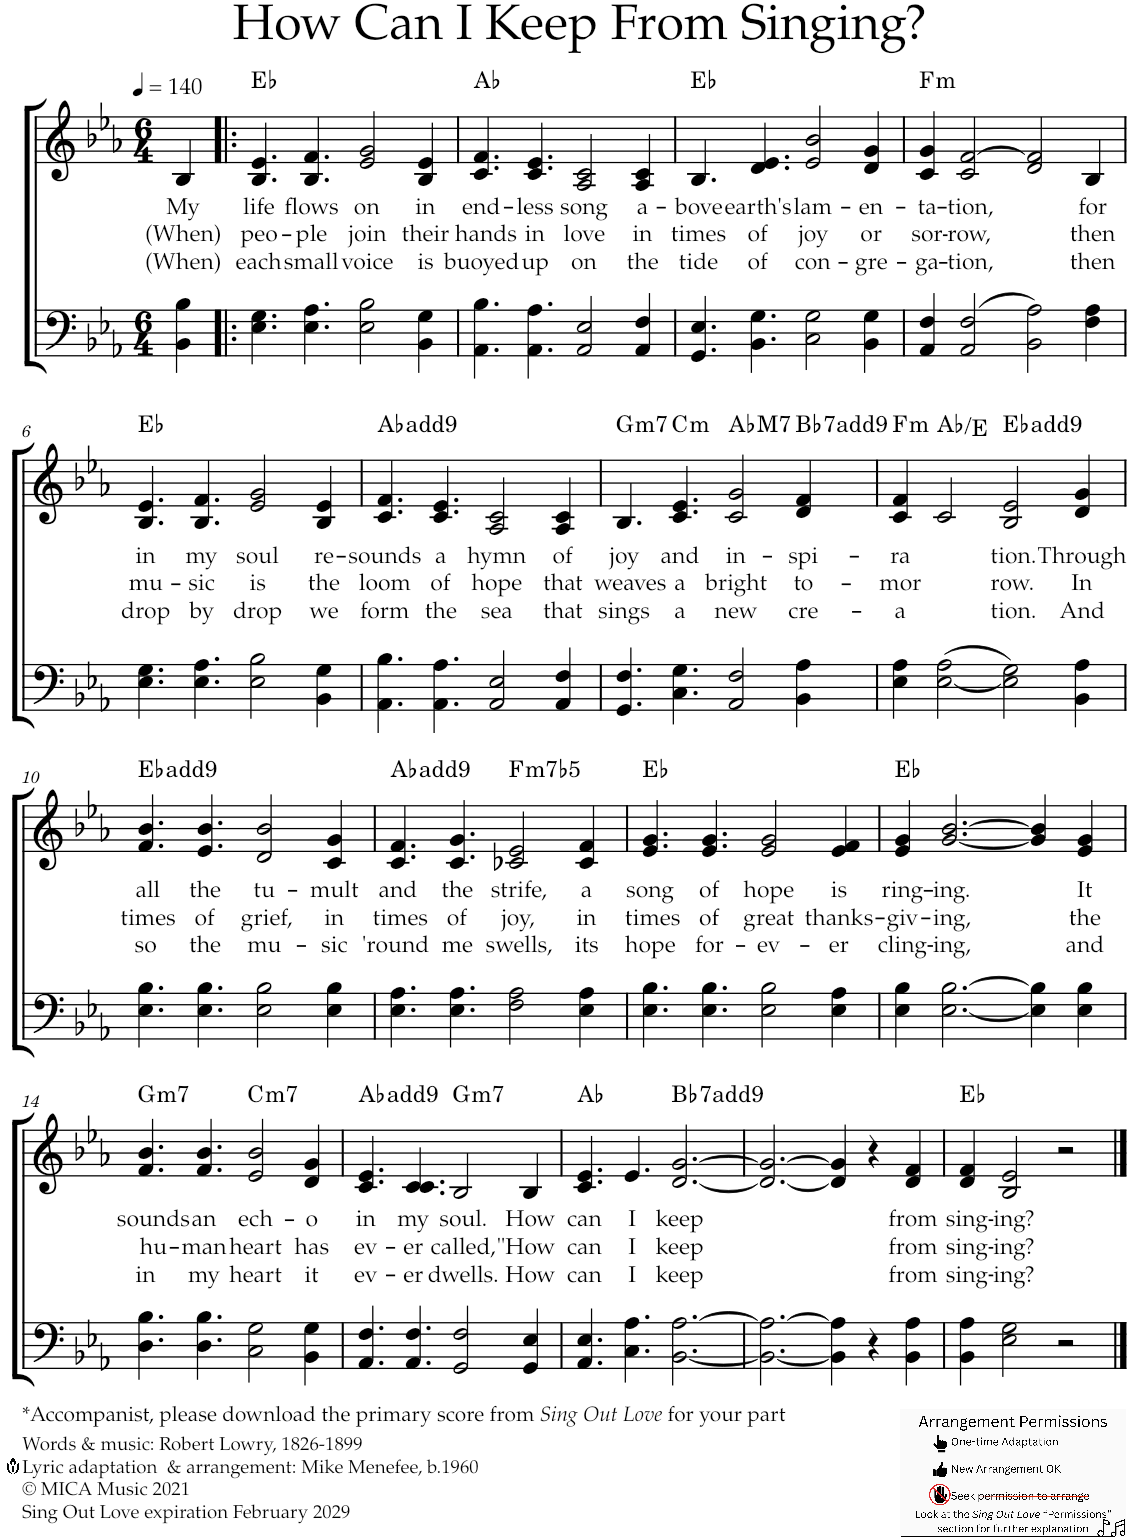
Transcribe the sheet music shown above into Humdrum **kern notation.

**kern	**kern	**text	**text	**text	**harte
*part2	*part1	*part1	*part1	*part1	*part1
*staff2	*staff1	*staff1	*staff1	*staff1	*
*I"TB	*I"SA	*	*	*	*
*clefF4	*clefG2	*	*	*	*
*k[b-e-a-]	*k[b-e-a-]	*	*	*	*
*M6/4	*M6/4	*	*	*	*
*MM140	*MM140	*	*	*	*
=1	=1	=1	=1	=1	=1
!	!	!LO:LY:b	!LO:LY:b	!LO:LY:b	!
4BB-\ 4B-\	4B-/	My	(When)	(When)	.
=2!|:	=2!|:	=2!|:	=2!|:	=2!|:	=2!|:
!	!	!LO:LY:b	!LO:LY:b	!LO:LY:b	!
4.E-\ 4.G\	4.B-/ 4.e-/	life	peo-	each	Eb:maj
!	!	!LO:LY:b	!LO:LY:b	!LO:LY:b	!
4.E-\ 4.A-\	4.B-/ 4.f/	flows	-ple	small	.
!	!	!LO:LY:b	!LO:LY:b	!LO:LY:b	!
2E-\ 2B-\	2e-/ 2g/	on	join	voice	.
!	!	!LO:LY:b	!LO:LY:b	!LO:LY:b	!
4BB-\ 4G\	4B-/ 4e-/	in	their	is	.
=3	=3	=3	=3	=3	=3
!	!	!LO:LY:b	!LO:LY:b	!LO:LY:b	!
4.AA-\ 4.B-\	4.c/ 4.f/	end-	hands	buoyed	Ab:maj
!	!	!LO:LY:b	!LO:LY:b	!LO:LY:b	!
4.AA-\ 4.A-\	4.c/ 4.e-/	-less	in	up	.
!	!	!LO:LY:b	!LO:LY:b	!LO:LY:b	!
2AA-/ 2E-/	2A-/ 2c/	song	love	on	.
!	!	!LO:LY:b	!LO:LY:b	!LO:LY:b	!
4AA-/ 4F/	4A-/ 4c/	a-	in	the	.
=4	=4	=4	=4	=4	=4
!	!	!LO:LY:b	!LO:LY:b	!LO:LY:b	!
4.GG/ 4.E-/	4.B-/	-bove	times	tide	Eb:maj
!	!	!LO:LY:b	!LO:LY:b	!LO:LY:b	!
4.BB-\ 4.G\	4.d/ 4.e-/	earth's	of	of	.
!	!	!LO:LY:b	!LO:LY:b	!LO:LY:b	!
2C\ 2G\	2e-/ 2b-/	lam-	joy	con-	.
!	!	!LO:LY:b	!LO:LY:b	!LO:LY:b	!
4BB-\ 4G\	4d/ 4g/	-en-	or	-gre-	.
=5	=5	=5	=5	=5	=5
!	!	!LO:LY:b	!LO:LY:b	!LO:LY:b	!LO:H:kt=m
4AA-/ 4F/	4c/ 4g/	-ta-	sor-	-ga-	F:min
!	!	!LO:LY:b	!LO:LY:b	!LO:LY:b	!
(>2AA-/ 2F/	2c/ [2f/	-tion,	-row,	-tion,	.
2BB-\ 2A-\)	2d/ 2f/]	.	.	.	.
!	!	!LO:LY:b	!LO:LY:b	!LO:LY:b	!
4F\ 4A-\	4B-/	for	then	then	.
!!LO:LB:g=z
=6	=6	=6	=6	=6	=6
!	!	!LO:LY:b	!LO:LY:b	!LO:LY:b	!
4.E-\ 4.G\	4.B-/ 4.e-/	in	mu-	drop	Eb:maj
!	!	!LO:LY:b	!LO:LY:b	!LO:LY:b	!
4.E-\ 4.A-\	4.B-/ 4.f/	my	-sic	by	.
!	!	!LO:LY:b	!LO:LY:b	!LO:LY:b	!
2E-\ 2B-\	2e-/ 2g/	soul	is	drop	.
!	!	!LO:LY:b	!LO:LY:b	!LO:LY:b	!
4BB-\ 4G\	4B-/ 4e-/	re-	the	we	.
=7	=7	=7	=7	=7	=7
!	!	!LO:LY:b	!LO:LY:b	!LO:LY:b	!
4.AA-\ 4.B-\	4.c/ 4.f/	-sounds	loom	form	Ab:maj(9)
!	!	!LO:LY:b	!LO:LY:b	!LO:LY:b	!
4.AA-\ 4.A-\	4.c/ 4.e-/	a	of	the	.
!	!	!LO:LY:b	!LO:LY:b	!LO:LY:b	!
2AA-/ 2E-/	2A-/ 2c/	hymn	hope	sea	.
!	!	!LO:LY:b	!LO:LY:b	!LO:LY:b	!
4AA-/ 4F/	4A-/ 4c/	of	that	that	.
=8	=8	=8	=8	=8	=8
!	!	!LO:LY:b	!LO:LY:b	!LO:LY:b	!LO:H:kt=m7
4.GG/ 4.F/	4.B-/	joy	weaves	sings	G:min7
!	!	!LO:LY:b	!LO:LY:b	!LO:LY:b	!LO:H:kt=m
4.C\ 4.G\	4.c/ 4.e-/	and	a	a	C:min
!	!	!LO:LY:b	!LO:LY:b	!LO:LY:b	!LO:H:kt=M7
2AA-/ 2F/	2c/ 2g/	in-	bright	new	Ab:maj7
!	!	!LO:LY:b	!LO:LY:b	!LO:LY:b	!LO:H:kt=7
4BB-\ 4A-\	4d/ 4f/	-spi-	to-	cre-	Bb:7(9)
=9	=9	=9	=9	=9	=9
!	!	!LO:LY:b	!LO:LY:b	!LO:LY:b	!LO:H:kt=m
4E-\ 4A-\	4c/ 4f/	-ra	-mor	-a	F:min
(>[<2E-\ 2A-\	2c/	.	.	.	Ab:maj/#5
!	!	!LO:LY:b	!LO:LY:b	!LO:LY:b	!
2E-\] 2G\)	2B-/ 2e-/	-tion.	-row.	-tion.	Eb:maj(9)
!	!	!LO:LY:b	!LO:LY:b	!LO:LY:b	!
4BB-\ 4A-\	4d/ 4g/	Through	In	And	.
!!LO:LB:g=z
=10	=10	=10	=10	=10	=10
!	!	!LO:LY:b	!LO:LY:b	!LO:LY:b	!
4.E-\ 4.B-\	4.f/ 4.b-/	all	times	so	Eb:maj(9)
!	!	!LO:LY:b	!LO:LY:b	!LO:LY:b	!
4.E-\ 4.B-\	4.e-/ 4.b-/	the	of	the	.
!	!	!LO:LY:b	!LO:LY:b	!LO:LY:b	!
2E-\ 2B-\	2d/ 2b-/	tu-	grief,	mu-	.
!	!	!LO:LY:b	!LO:LY:b	!LO:LY:b	!
4E-\ 4B-\	4c/ 4g/	-mult	in	-sic	.
=11	=11	=11	=11	=11	=11
!	!	!LO:LY:b	!LO:LY:b	!LO:LY:b	!
4.E-\ 4.A-\	4.c/ 4.f/	and	times	'round	Ab:maj(9)
!	!	!LO:LY:b	!LO:LY:b	!LO:LY:b	!
4.E-\ 4.A-\	4.c/ 4.g/	the	of	me	.
!	!	!LO:LY:b	!LO:LY:b	!LO:LY:b	!LO:H:kt=m7b5
2F\ 2A-\	2c-X/ 2e-/	strife,	joy,	swells,	F:hdim7
!	!	!LO:LY:b	!LO:LY:b	!LO:LY:b	!
4E-\ 4A-\	4c-/ 4f/	a	in	its	.
=12	=12	=12	=12	=12	=12
!	!	!LO:LY:b	!LO:LY:b	!LO:LY:b	!
4.E-\ 4.B-\	4.e-/ 4.g/	song	times	hope	Eb:maj
!	!	!LO:LY:b	!LO:LY:b	!LO:LY:b	!
4.E-\ 4.B-\	4.e-/ 4.g/	of	of	for-	.
!	!	!LO:LY:b	!LO:LY:b	!LO:LY:b	!
2E-\ 2B-\	2e-/ 2g/	hope	great	-ev-	.
!	!	!LO:LY:b	!LO:LY:b	!LO:LY:b	!
4E-\ 4A-\	4e-/ 4f/	is	thanks-	-er	.
=13	=13	=13	=13	=13	=13
!	!	!LO:LY:b	!LO:LY:b	!LO:LY:b	!
4E-\ 4B-\	4e-/ 4g/	ring-	-giv-	cling-	Eb:maj
!	!	!LO:LY:b	!LO:LY:b	!LO:LY:b	!
[<2.E-\ [>2.B-\	[<2.g/ [>2.b-/	-ing.	-ing,	-ing,	.
4E-\] 4B-\]	4g/] 4b-/]	.	.	.	.
!	!	!LO:LY:b	!LO:LY:b	!LO:LY:b	!
4E-\ 4B-\	4e-/ 4g/	It	the	and	.
!!LO:LB:g=z
=14	=14	=14	=14	=14	=14
!	!	!LO:LY:b	!LO:LY:b	!LO:LY:b	!LO:H:kt=m7
4.D\ 4.B-\	4.f/ 4.b-/	sounds	hu-	in	G:min7
!	!	!LO:LY:b	!LO:LY:b	!LO:LY:b	!
4.D\ 4.B-\	4.f/ 4.b-/	an	-man	my	.
!	!	!LO:LY:b	!LO:LY:b	!LO:LY:b	!LO:H:kt=m7
2C\ 2G\	2e-/ 2b-/	ech-	heart	heart	C:min7
!	!	!LO:LY:b	!LO:LY:b	!LO:LY:b	!
4BB-\ 4G\	4d/ 4g/	-o	has	it	.
=15	=15	=15	=15	=15	=15
!	!	!LO:LY:b	!LO:LY:b	!LO:LY:b	!
4.AA-/ 4.F/	4.c/ 4.e-/	in	ev-	ev-	Ab:maj(9)
!	!	!LO:LY:b	!LO:LY:b	!LO:LY:b	!
4.AA-/ 4.F/	4.c/ 4.c/	my	-er	-er	.
!	!	!LO:LY:b	!LO:LY:b	!LO:LY:b	!LO:H:kt=m7
2GG/ 2F/	2B-/	soul.	called,	dwells.	G:min7
!	!	!LO:LY:b	!LO:LY:b	!LO:LY:b	!
4GG/ 4E-/	4B-/	How	"How	How	.
=16	=16	=16	=16	=16	=16
!	!	!LO:LY:b	!LO:LY:b	!LO:LY:b	!
4.AA-/ 4.E-/	4.c/ 4.e-/	can	can	can	Ab:maj
!	!	!LO:LY:b	!LO:LY:b	!LO:LY:b	!
4.C\ 4.A-\	4.e-/	I	I	I	.
!	!	!LO:LY:b	!LO:LY:b	!LO:LY:b	!LO:H:kt=7
[<2.BB-\ [>2.A-\	[<2.d/ [>2.g/	keep	keep	keep	Bb:7(9)
=17	=17	=17	=17	=17	=17
2.BB-\_ 2.A-\_	2.d/_ 2.g/_	.	.	.	.
4BB-\] 4A-\]	4d/] 4g/]	.	.	.	.
4r	4r	.	.	.	.
!	!	!LO:LY:b	!LO:LY:b	!LO:LY:b	!
4BB-\ 4A-\	4d/ 4f/	from	from	from	.
=18	=18	=18	=18	=18	=18
!	!	!LO:LY:b	!LO:LY:b	!LO:LY:b	!
4BB-\ 4A-\	4d/ 4f/	sing-	sing-	sing-	Eb:maj
!	!	!LO:LY:b	!LO:LY:b	!LO:LY:b	!
2E-\ 2G\	2B-/ 2e-/	-ing?	-ing?	-ing?	.
2r	2r	.	.	.	.
==	==	==	==	==	==
*-	*-	*-	*-	*-	*-
